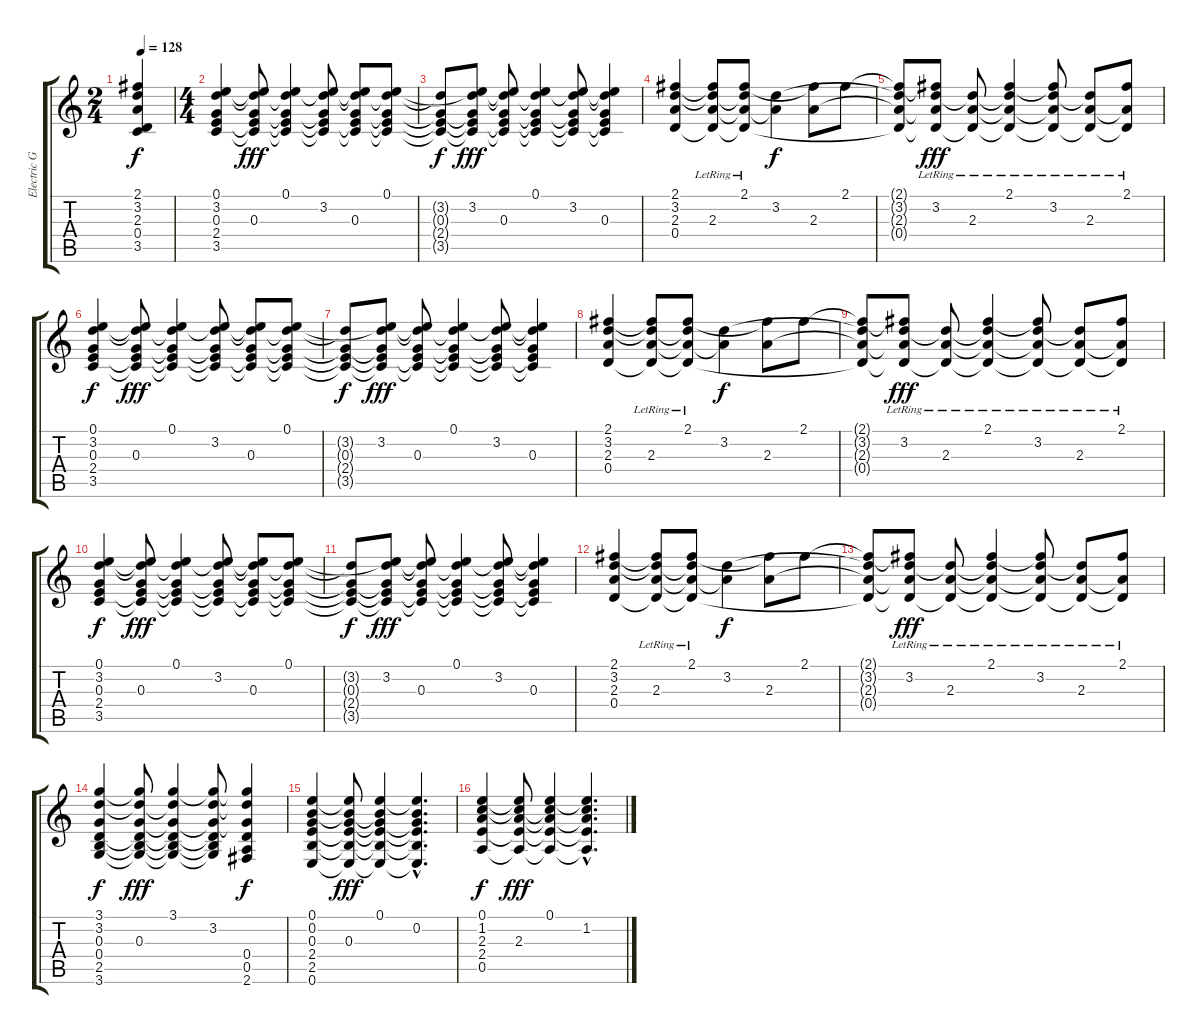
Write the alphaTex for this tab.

\track ("Electric Guitar" "Electric G") {instrument overdrivenguitar}
\staff {score tabs}
\tuning (E4 B3 G3 D3 A2 E2) {hide}
\ts (2 4)
\tempo 128
\clef g2
\ks c
(2.1{t} 3.2{t} 2.3{t} 0.4{t} 3.5{t}).4{dy f} |
\ts (4 4)
(0.1 3.2 0.3 2.4 3.5).4 (0.1{t} 3.2{t} 0.3 2.4{t} 3.5{t}).8{dy fff} (0.1 3.2{t} 0.3{t} 2.4{t} 3.5{t}).4 (0.1{t} 3.2 0.3{t} 2.4{t} 3.5{t}).8 (0.1{t} 3.2{t} 0.3 2.4{t} 3.5{t}).8 (0.1 3.2{t} 0.3{t} 2.4{t} 3.5{t}).8 |
(3.2{t} 0.3{t} 2.4{t} 3.5{t}).8{dy f} (0.1{t} 3.2 0.3{t} 2.4{t} 3.5{t}).8{dy fff} (0.1{t} 3.2{t} 0.3 2.4{t} 3.5{t}).8 (0.1 3.2{t} 0.3{t} 2.4{t} 3.5{t}).4 (0.1{t} 3.2 0.3{t} 2.4{t} 3.5{t}).8 (0.1{t} 3.2{t} 0.3 2.4{t} 3.5{t}).4 |
(2.1 3.2 2.3 0.4).4 (2.1{t} 3.2{t} 2.3{lr} 0.4{t}).8 (2.1{lr} 3.2{t} 2.3{t} 0.4{t}).8 (3.2 2.3{t}).4{dy f} (2.1{t} 2.3).8 2.1.8 |
(2.1{t} 3.2{t} 2.3{t} 0.4{t}).8 (2.1{t} 3.2{lr} 2.3{t} 0.4{t}).8{dy fff} (3.2{t} 2.3{lr} 0.4{t}).8 (2.1{lr} 3.2{t} 2.3{t} 0.4{t}).4 (2.1{t} 3.2{lr} 2.3{t} 0.4{t}).8 (3.2{t} 2.3{lr} 0.4{t}).8 (2.1{lr} 2.3{t} 0.4{t}).8 |
(0.1 3.2 0.3 2.4 3.5).4{dy f} (0.1{t} 3.2{t} 0.3 2.4{t} 3.5{t}).8{dy fff} (0.1 3.2{t} 0.3{t} 2.4{t} 3.5{t}).4 (0.1{t} 3.2 0.3{t} 2.4{t} 3.5{t}).8 (0.1{t} 3.2{t} 0.3 2.4{t} 3.5{t}).8 (0.1 3.2{t} 0.3{t} 2.4{t} 3.5{t}).8 |
(3.2{t} 0.3{t} 2.4{t} 3.5{t}).8{dy f} (0.1{t} 3.2 0.3{t} 2.4{t} 3.5{t}).8{dy fff} (0.1{t} 3.2{t} 0.3 2.4{t} 3.5{t}).8 (0.1 3.2{t} 0.3{t} 2.4{t} 3.5{t}).4 (0.1{t} 3.2 0.3{t} 2.4{t} 3.5{t}).8 (0.1{t} 3.2{t} 0.3 2.4{t} 3.5{t}).4 |
(2.1 3.2 2.3 0.4).4 (2.1{t} 3.2{t} 2.3{lr} 0.4{t}).8 (2.1{lr} 3.2{t} 2.3{t} 0.4{t}).8 (3.2 2.3{t}).4{dy f} (2.1{t} 2.3).8 2.1.8 |
(2.1{t} 3.2{t} 2.3{t} 0.4{t}).8 (2.1{t} 3.2{lr} 2.3{t} 0.4{t}).8{dy fff} (3.2{t} 2.3{lr} 0.4{t}).8 (2.1{lr} 3.2{t} 2.3{t} 0.4{t}).4 (2.1{t} 3.2{lr} 2.3{t} 0.4{t}).8 (3.2{t} 2.3{lr} 0.4{t}).8 (2.1{lr} 2.3{t} 0.4{t}).8 |
(0.1 3.2 0.3 2.4 3.5).4{dy f} (0.1{t} 3.2{t} 0.3 2.4{t} 3.5{t}).8{dy fff} (0.1 3.2{t} 0.3{t} 2.4{t} 3.5{t}).4 (0.1{t} 3.2 0.3{t} 2.4{t} 3.5{t}).8 (0.1{t} 3.2{t} 0.3 2.4{t} 3.5{t}).8 (0.1 3.2{t} 0.3{t} 2.4{t} 3.5{t}).8 |
(3.2{t} 0.3{t} 2.4{t} 3.5{t}).8{dy f} (0.1{t} 3.2 0.3{t} 2.4{t} 3.5{t}).8{dy fff} (0.1{t} 3.2{t} 0.3 2.4{t} 3.5{t}).8 (0.1 3.2{t} 0.3{t} 2.4{t} 3.5{t}).4 (0.1{t} 3.2 0.3{t} 2.4{t} 3.5{t}).8 (0.1{t} 3.2{t} 0.3 2.4{t} 3.5{t}).4 |
(2.1 3.2 2.3 0.4).4 (2.1{t} 3.2{t} 2.3{lr} 0.4{t}).8 (2.1{lr} 3.2{t} 2.3{t} 0.4{t}).8 (3.2 2.3{t}).4{dy f} (2.1{t} 2.3).8 2.1.8 |
(2.1{t} 3.2{t} 2.3{t} 0.4{t}).8 (2.1{t} 3.2{lr} 2.3{t} 0.4{t}).8{dy fff} (3.2{t} 2.3{lr} 0.4{t}).8 (2.1{lr} 3.2{t} 2.3{t} 0.4{t}).4 (2.1{t} 3.2{lr} 2.3{t} 0.4{t}).8 (3.2{t} 2.3{lr} 0.4{t}).8 (2.1{lr} 2.3{t} 0.4{t}).8 |
(3.1 3.2 0.3 0.4 2.5 3.6).4{dy f} (3.1{t} 3.2{t} 0.3 0.4{t} 2.5{t} 3.6{t}).8{dy fff} (3.1 3.2{t} 0.3{t} 0.4{t} 2.5{t} 3.6{t}).4 (3.1{t} 3.2 0.3{t} 0.4{t} 2.5{t} 3.6{t}).8 (3.1{t} 3.2{t} 0.3{t} 0.4 0.5 2.6).4{dy f} |
(0.1 0.2 0.3 2.4 2.5 0.6).4 (0.1{t} 0.2{t} 0.3 2.4{t} 2.5{t} 0.6{t}).8{dy fff} (0.1 0.2{t} 0.3{t} 2.4{t} 2.5{t} 0.6{t}).4 (0.1{hac t} 0.2{hac} 0.3{hac t} 2.4{hac t} 2.5{hac t} 0.6{hac t}).4{d} |
(0.1 1.2 2.3 2.4 0.5).4{dy f} (0.1{t} 1.2{t} 2.3 2.4{t} 0.5{t}).8{dy fff} (0.1 1.2{t} 2.3{t} 2.4{t} 0.5{t}).4 (0.1{hac t} 1.2{hac} 2.3{hac t} 2.4{hac t} 0.5{hac t}).4{d}
